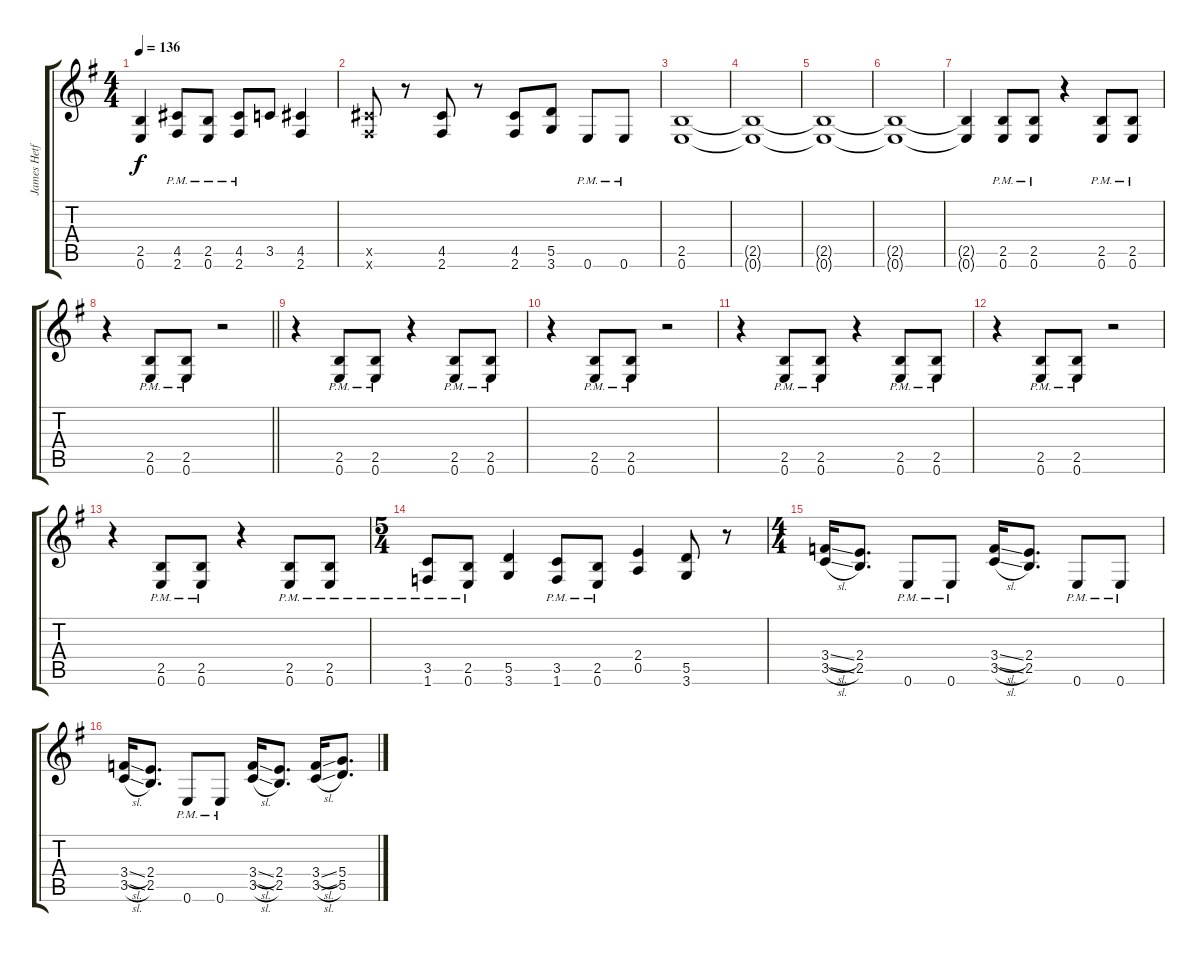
\track ("James Hetfield" "James Hetf") {instrument distortionguitar}
\staff {score tabs}
\tuning (E4 B3 G3 D3 A2 E2) {hide}
\ts (4 4)
\tempo 136
\clef g2
\ks eminor
(2.5 0.6).4{dy f} (4.5{pm} 2.6{pm}).8 (2.5{pm} 0.6{pm}).8 (4.5{pm} 2.6{pm}).8 3.5.8 (4.5 2.6).4 |
(4.5{x} 2.6{x}).8 r.8 (4.5 2.6).8 r.8 (4.5 2.6).8 (5.5 3.6).8 0.6{pm}.8 0.6{pm}.8 |
(2.5 0.6).1 |
(2.5{t} 0.6{t}).1 |
(2.5{t} 0.6{t}).1 |
(2.5{t} 0.6{t}).1 |
(2.5{t} 0.6{t}).4 (2.5{pm} 0.6{pm}).8 (2.5{pm} 0.6{pm}).8 r.4 (2.5{pm} 0.6{pm}).8 (2.5{pm} 0.6{pm}).8 |
\barLineRight lightlight
r.4 (2.5{pm} 0.6{pm}).8 (2.5{pm} 0.6{pm}).8 r.2 |
r.4 (2.5{pm} 0.6{pm}).8 (2.5{pm} 0.6{pm}).8 r.4 (2.5{pm} 0.6{pm}).8 (2.5{pm} 0.6{pm}).8 |
r.4 (2.5{pm} 0.6{pm}).8 (2.5{pm} 0.6{pm}).8 r.2 |
r.4 (2.5{pm} 0.6{pm}).8 (2.5{pm} 0.6{pm}).8 r.4 (2.5{pm} 0.6{pm}).8 (2.5{pm} 0.6{pm}).8 |
r.4 (2.5{pm} 0.6{pm}).8 (2.5{pm} 0.6{pm}).8 r.2 |
r.4 (2.5{pm} 0.6{pm}).8 (2.5{pm} 0.6{pm}).8 r.4 (2.5{pm} 0.6{pm}).8 (2.5{pm} 0.6{pm}).8 |
\ts (5 4)
(3.5{pm} 1.6{pm}).8 (2.5{pm} 0.6{pm}).8 (5.5 3.6).4 (3.5{pm} 1.6{pm}).8 (2.5{pm} 0.6{pm}).8 (2.4 0.5).4 (5.5 3.6).8 r.8 |
\ts (4 4)
(3.4{sl} 3.5{sl}).16 (2.4 2.5).8{d} 0.6{pm}.8 0.6{pm}.8 (3.4{sl} 3.5{sl}).16 (2.4 2.5).8{d} 0.6{pm}.8 0.6{pm}.8 |
(3.4{sl} 3.5{sl}).16 (2.4 2.5).8{d} 0.6{pm}.8 0.6{pm}.8 (3.4{sl} 3.5{sl}).16 (2.4 2.5).8{d} (3.4{sl} 3.5{sl}).16 (5.4 5.5).8{d}
